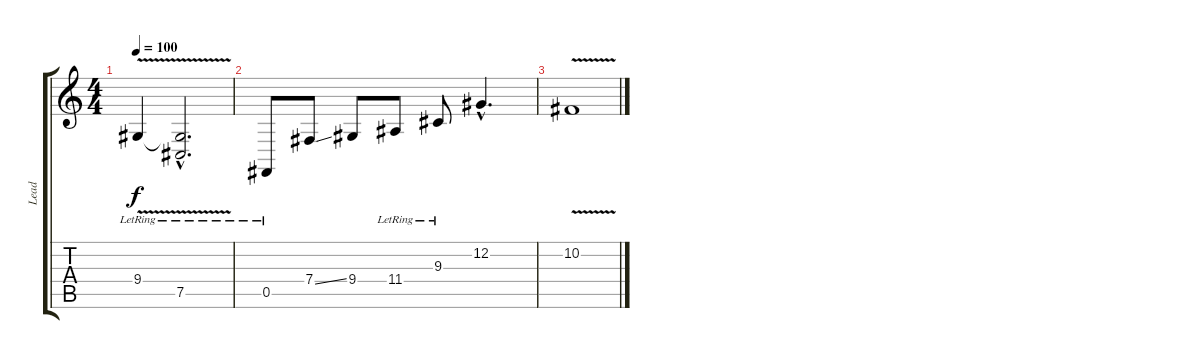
\track ("Lead" "Lead") {instrument lead5charang}
\staff {score tabs}
\tuning (Db4 Ab3 E3 B2 Gb2 B1) {hide}
\ts (4 4)
\tempo 100
\clef g2
\ks c
9.4{v lr}.4{dy f} (9.4{hac t} 7.5{hac lr}).2{d} |
0.5{lr}.8 7.4{ss}.8 9.4.8 11.4{lr}.8 9.3{lr}.8 12.2{hac}.4{d} |
10.2{v}.1
